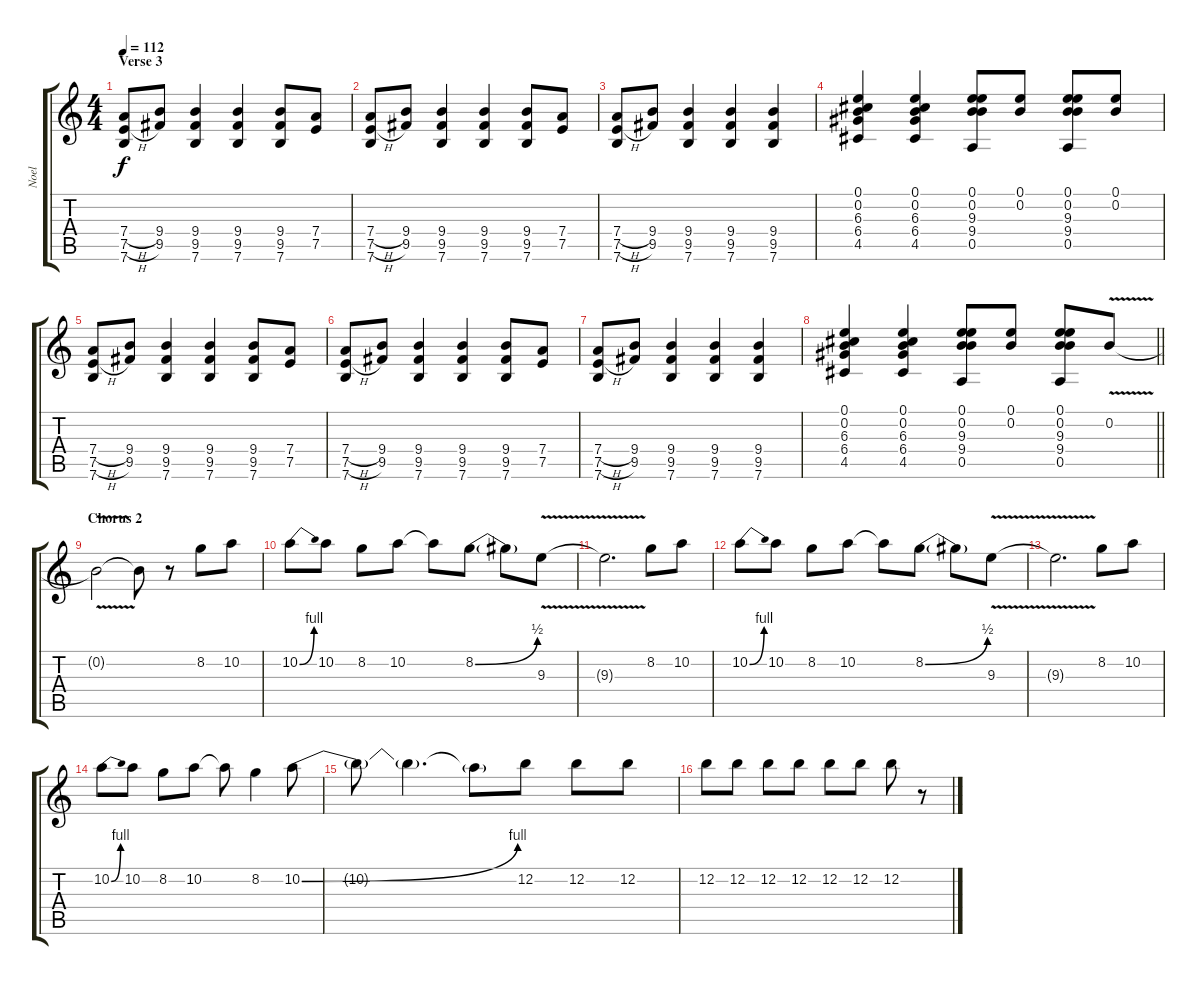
\track ("Noel" "Noel") {instrument distortionguitar}
\staff {score tabs}
\tuning (E4 B3 G3 D3 A2 E2) {hide}
\ts (4 4)
\section ("" "Verse 3")
\tempo 112
\clef g2
\ks c
(7.4{h} 7.5{h} 7.6).8{dy f} (9.4 9.5).8 (9.4 9.5 7.6).4 (9.4 9.5 7.6).4 (9.4 9.5 7.6).8 (7.4 7.5).8 |
(7.4{h} 7.5{h} 7.6).8 (9.4 9.5).8 (9.4 9.5 7.6).4 (9.4 9.5 7.6).4 (9.4 9.5 7.6).8 (7.4 7.5).8 |
(7.4{h} 7.5{h} 7.6).8 (9.4 9.5).8 (9.4 9.5 7.6).4 (9.4 9.5 7.6).4 (9.4 9.5 7.6).4 |
(0.1 0.2 6.3 6.4 4.5).4 (0.1 0.2 6.3 6.4 4.5).4 (0.1 0.2 9.3 9.4 0.5).8 (0.1 0.2).8 (0.1 0.2 9.3 9.4 0.5).8 (0.1 0.2).8 |
(7.4{h} 7.5{h} 7.6).8 (9.4 9.5).8 (9.4 9.5 7.6).4 (9.4 9.5 7.6).4 (9.4 9.5 7.6).8 (7.4 7.5).8 |
(7.4{h} 7.5{h} 7.6).8 (9.4 9.5).8 (9.4 9.5 7.6).4 (9.4 9.5 7.6).4 (9.4 9.5 7.6).8 (7.4 7.5).8 |
(7.4{h} 7.5{h} 7.6).8 (9.4 9.5).8 (9.4 9.5 7.6).4 (9.4 9.5 7.6).4 (9.4 9.5 7.6).4 |
\barLineRight lightlight
(0.1 0.2 6.3 6.4 4.5).4 (0.1 0.2 6.3 6.4 4.5).4 (0.1 0.2 9.3 9.4 0.5).8 (0.1 0.2).8 (0.1 0.2 9.3 9.4 0.5).8 0.2{v}.8 |
\section ("" "Chorus 2")
0.2{t}.2 0.2{t}.8 r.8 8.2.8 10.2.8 |
10.2{be (bend 0 0 60 4)}.8 10.2.8 8.2.8 10.2.8 10.2{t}.8 8.2{be (bend 0 0 60 2)}.8 8.2{t}.8 9.3{v}.8 |
9.3{t}.2{d} 8.2.8 10.2.8 |
10.2{be (bend 0 0 60 4)}.8 10.2.8 8.2.8 10.2.8 10.2{t}.8 8.2{be (bend 0 0 60 2)}.8 8.2{t}.8 9.3{v}.8 |
9.3{t}.2{d} 8.2.8 10.2.8 |
10.2{be (bend 0 0 60 4)}.8 10.2.8 8.2.8 10.2.8 10.2{t}.8 8.2.4 10.2{be (bend 0 0 60 4)}.8 |
10.2{t}.8 10.2{t}.4{d} 10.2{t}.8 12.2.8 12.2.8 12.2.8 |
12.2.8 12.2.8 12.2.8 12.2.8 12.2.8 12.2.8 12.2.8 r.8
